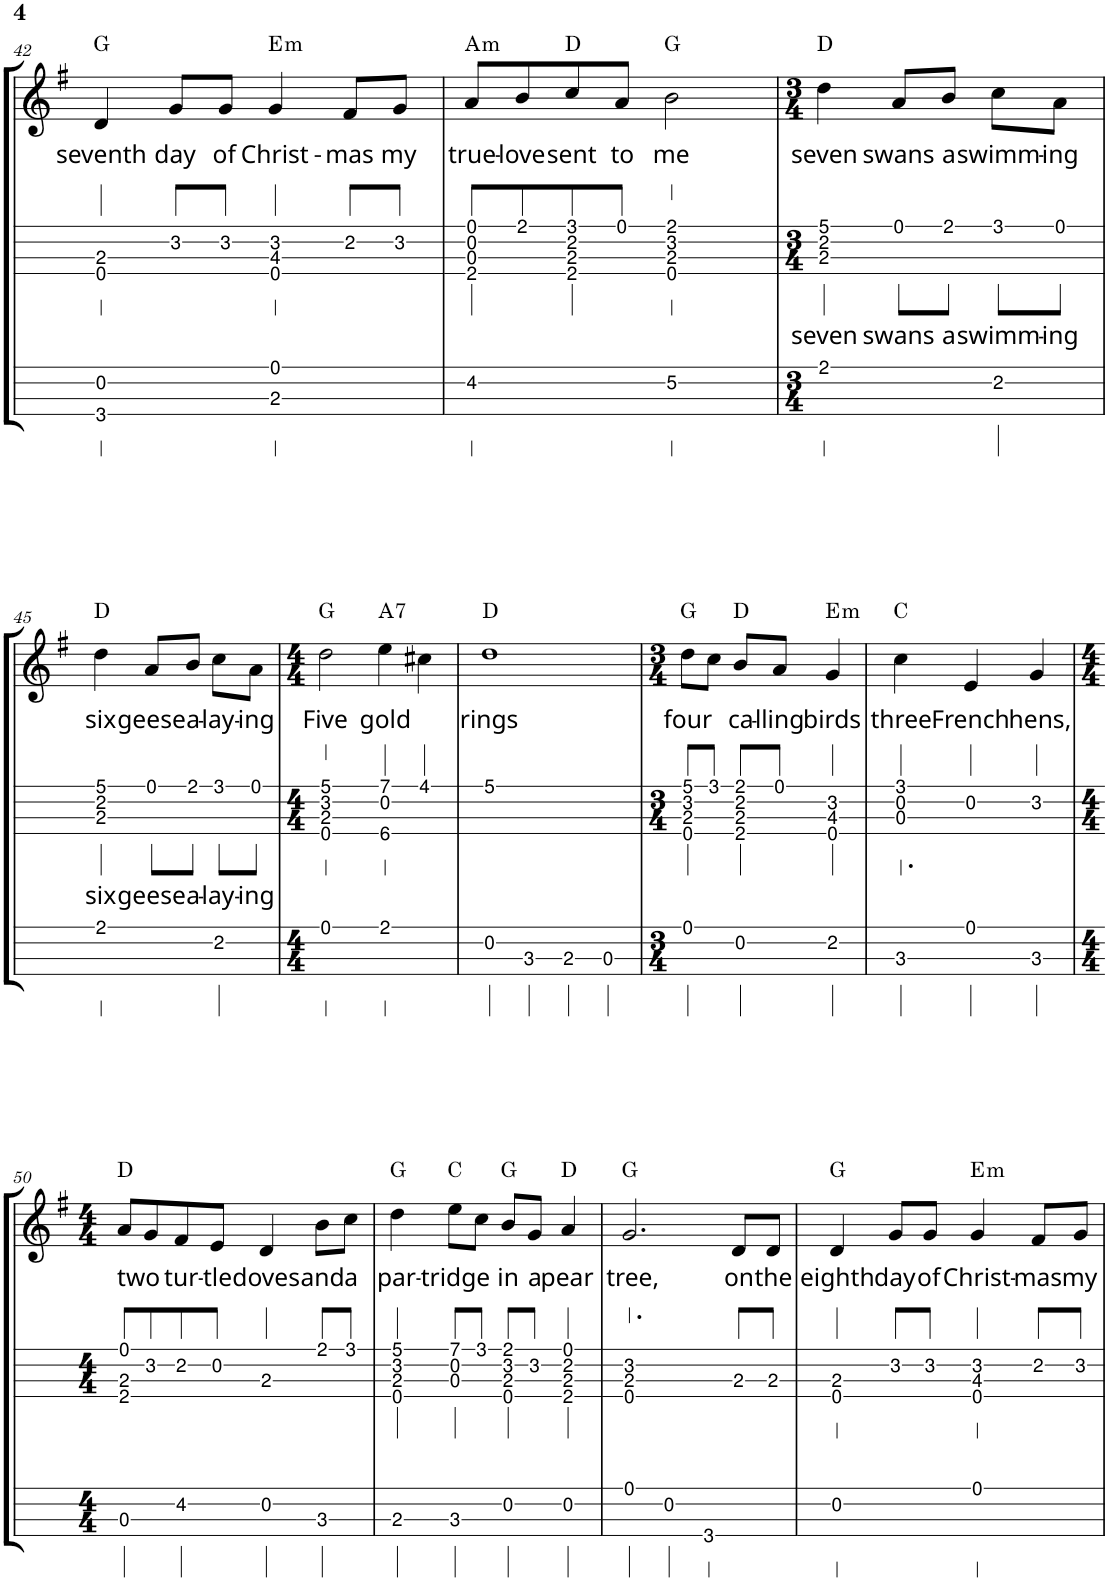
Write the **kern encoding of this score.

**kern	**kern	**text	**kern	**text	**harte
*part3	*part2	*part2	*part1	*part1	*part1
*staff3	*staff2	*staff2	*staff1	*staff1	*
*I"Bass Guitar	*I"Ukulele	*	*I"Mandolin	*	*
!!LO:PB:g=z
*	*	*	*clefG2	*	*
*k[f#]	*k[f#]	*	*k[f#]	*	*
*G:	*G:	*	*G:	*	*
*M4/4	*M4/4	*	*M4/4	*	*
=42	=42	=42	=42	=42	=42
*	*^	*	*	*	*
!	!	!	!	!	!LO:LY:b	!
2GGG\ 2DD\	4d/	2G\	.	4d/	seventh	G:maj
!	!	!	!	!	!LO:LY:b	!
.	8g/L	.	.	8g/L	day	.
!	!	!	!	!	!LO:LY:b	!
.	8g/J	.	.	8g/J	of	.
!	!	!	!	!	!LO:LY:b	!LO:H:kt=m
2BBB\ 2GG\	4e/ 4g/	2G\	.	4g/	Christ-	E:min
!	!	!	!	!	!LO:LY:b	!
.	8f#/L	.	.	8f#/L	-mas	.
!	!	!	!	!	!LO:LY:b	!
.	8g/J	.	.	8g/J	my	.
=43	=43	=43	=43	=43	=43	=43
!	!	!	!	!	!LO:LY:b	!LO:H:kt=m
2FF#\	8a/L	4A\ 4c\ 4e\	.	8a/L	true-	A:min
!	!	!	!	!	!LO:LY:b	!
.	8b/	.	.	8b/	-love	.
!	!	!	!	!	!LO:LY:b	!
.	8cc/	4A\ 4d\ 4f#\	.	8cc/	sent	D:maj
!	!	!	!	!	!LO:LY:b	!
.	8a/J	.	.	8a/J	to	.
!	!	!	!	!	!LO:LY:b	!
2GG\	2b/	2G\ 2d\ 2g\	.	2b\	me	G:maj
*	*v	*v	*	*	*	*
=44	=44	=44	=44	=44	=44
*M3/4	*M3/4	*	*M3/4	*	*
*	*^	*	*	*	*
!	!	!	!LO:LY:b	!	!LO:LY:b	!
*	*v	*v	*	*	*	*
2AA\	4d\ 4f#\ 4dd\	seven	4dd\	seven	D:maj
!	!	!LO:LY:b	!	!LO:LY:b	!
.	8a\L	swans	8a/L	swans	.
!	!	!LO:LY:b	!	!LO:LY:b	!
.	8b\J	a	8b/J	a	.
!	!	!LO:LY:b	!	!LO:LY:b	!
4EE\	8cc\L	swimm-	8cc\L	swimm-	.
!	!	!LO:LY:b	!	!LO:LY:b	!
.	8a\J	-ing	8a\J	-ing	.
!!LO:LB:g=z
=45	=45	=45	=45	=45	=45
!	!	!LO:LY:b	!	!LO:LY:b	!
2AA\	4d\ 4f#\ 4dd\	six	4dd\	six	D:maj
!	!	!LO:LY:b	!	!LO:LY:b	!
.	8a\L	geese	8a/L	geese	.
!	!	!LO:LY:b	!	!LO:LY:b	!
.	8b\J	a-	8b/J	a-	.
!	!	!LO:LY:b	!	!LO:LY:b	!
4EE\	8cc\L	-lay-	8cc\L	-lay-	.
!	!	!LO:LY:b	!	!LO:LY:b	!
.	8a\J	-ing	8a\J	-ing	.
=46	=46	=46	=46	=46	=46
*M4/4	*M4/4	*	*M4/4	*	*
*	*^	*	*	*	*
!	!	!	!	!	!LO:LY:b	!
2GG\	2dd/	2G\ 2d\ 2g\	.	2dd\	Five	G:maj
!	!	!	!	!	!LO:LY:b	!LO:H:kt=7
2AA\	4ee/	2c#\ 2e\	.	4ee\	gold	A:7
.	4cc#/	.	.	4cc#X\	.	.
*	*v	*v	*	*	*	*
=47	=47	=47	=47	=47	=47
!	!	!	!	!LO:LY:b	!
4DD\	1dd	.	1dd	rings	D:maj
4CC\	.	.	.	.	.
4BBB\	.	.	.	.	.
4AAA\	.	.	.	.	.
=48	=48	=48	=48	=48	=48
*M3/4	*M3/4	*	*M3/4	*	*
*	*^	*	*	*	*
!	!	!	!	!	!LO:LY:b	!
4GG\	8dd/L	4G\ 4d\ 4g\	.	8dd\L	four	G:maj
.	8cc/J	.	.	8cc\J	.	.
!	!	!	!	!	!LO:LY:b	!
4DD\	8b/L	4A\ 4d\ 4f#\	.	8b/L	ca-	D:maj
!	!	!	!	!	!LO:LY:b	!
.	8a/J	.	.	8a/J	-lling	.
!	!	!	!	!	!LO:LY:b	!LO:H:kt=m
4EE\	4g/	4G\ 4e\	.	4g/	birds	E:min
=49	=49	=49	=49	=49	=49	=49
!	!	!	!	!	!LO:LY:b	!
4CC\	4cc/	2.c\ 2.e\	.	4cc\	three	C:maj
!	!	!	!	!	!LO:LY:b	!
4GG\	4e/	.	.	4e/	French	.
!	!	!	!	!	!LO:LY:b	!
4CC\	4g/	.	.	4g/	hens,	.
!!LO:LB:g=z
=50	=50	=50	=50	=50	=50	=50
*M4/4	*M4/4	*	*	*M4/4	*	*
!	!	!	!	!	!LO:LY:b	!
4AAA\	8a/L	1A 1d	.	8a/L	two	D:maj
.	8g/	.	.	8g/	.	.
!	!	!	!	!	!LO:LY:b	!
4FF#\	8f#/	.	.	8f#/	tur-	.
!	!	!	!	!	!LO:LY:b	!
.	8e/J	.	.	8e/J	-tle	.
!	!	!	!	!	!LO:LY:b	!
4DD\	4d/	.	.	4d/	doves	.
!	!	!	!	!	!LO:LY:b	!
4CC\	8b/L	.	.	8b\L	and	.
!	!	!	!	!	!LO:LY:b	!
.	8cc/J	.	.	8cc\J	a	.
=51	=51	=51	=51	=51	=51	=51
!	!	!	!	!	!LO:LY:b	!
4BBB\	4dd/	4G\ 4d\ 4g\	.	4dd\	par-	G:maj
!	!	!	!	!	!LO:LY:b	!
4CC\	8ee/L	4c\ 4e\	.	8ee\L	-tridge	C:maj
.	8cc/J	.	.	8cc\J	.	.
!	!	!	!	!	!LO:LY:b	!
4DD\	8b/L	4G\ 4d\ 4g\	.	8b/L	in	G:maj
!	!	!	!	!	!LO:LY:b	!
.	8g/J	.	.	8g/J	a	.
!	!	!	!	!	!LO:LY:b	!
4DD\	4a/	4A\ 4d\ 4f#\	.	4a/	pear	D:maj
=52	=52	=52	=52	=52	=52	=52
!	!	!	!	!	!LO:LY:b	!
4GG\	2.g/	1G 1d	.	2.g/	tree,	G:maj
4DD\	.	.	.	.	.	.
2GGG\	.	.	.	.	.	.
!	!	!	!	!	!LO:LY:b	!
.	8d/L	.	.	8d/L	on	.
!	!	!	!	!	!LO:LY:b	!
.	8d/J	.	.	8d/J	the	.
=53	=53	=53	=53	=53	=53	=53
!	!	!	!	!	!LO:LY:b	!
2DD\	4d/	2G\	.	4d/	eighth	G:maj
!	!	!	!	!	!LO:LY:b	!
.	8g/L	.	.	8g/L	day	.
!	!	!	!	!	!LO:LY:b	!
.	8g/J	.	.	8g/J	of	.
!	!	!	!	!	!LO:LY:b	!LO:H:kt=m
2GG\	4e/ 4g/	2G\	.	4g/	Christ-	E:min
!	!	!	!	!	!LO:LY:b	!
.	8f#/L	.	.	8f#/L	-mas	.
!	!	!	!	!	!LO:LY:b	!
.	8g/J	.	.	8g/J	my	.
*	*v	*v	*	*	*	*
=	=	=	=	=	=
*-	*-	*-	*-	*-	*-
